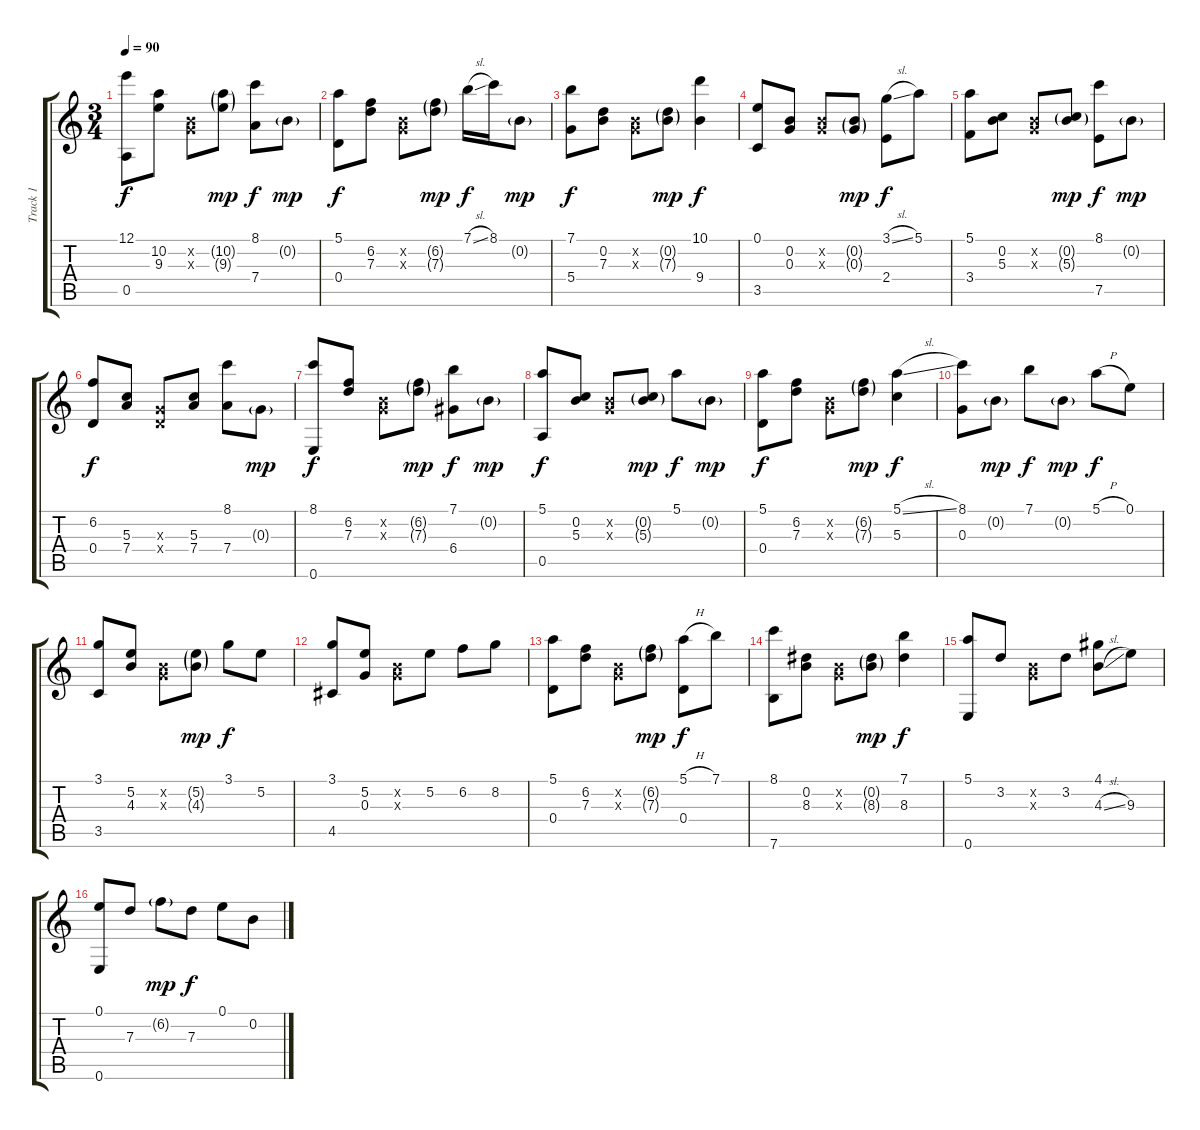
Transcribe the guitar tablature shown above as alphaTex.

\track ("Track 1" "Track 1") {instrument acousticguitarsteel}
\staff {score tabs}
\tuning (E4 B3 G3 D3 A2 E2) {hide}
\ts (3 4)
\tempo 90
\clef g2
\ks c
(12.1 0.5).8{dy f} (10.2 9.3).8 (0.2{x} 0.3{x}).8 (10.2{g} 9.3{g}).8{dy mp} (8.1 7.4).8{dy f} 0.2{g}.8{dy mp} |
(5.1 0.4).8{dy f} (6.2 7.3).8 (0.2{x} 0.3{x}).8 (6.2{g} 7.3{g}).8{dy mp} 7.1{sl}.16{dy f} 8.1.16 0.2{g}.8{dy mp} |
(7.1 5.4).8{dy f} (0.2 7.3).8 (0.2{x} 0.3{x}).8 (0.2{g} 7.3{g}).8{dy mp} (10.1 9.4).4{dy f} |
(0.1 3.5).8 (0.2 0.3).8 (0.2{x} 0.3{x}).8 (0.2{g} 0.3{g}).8{dy mp} (3.1{sl} 2.4).8{dy f} 5.1.8 |
(5.1 3.4).8 (0.2 5.3).8 (0.2{x} 0.3{x}).8 (0.2{g} 5.3{g}).8{dy mp} (8.1 7.5).8{dy f} 0.2{g}.8{dy mp} |
(6.2 0.4).8{dy f} (5.3 7.4).8 (0.3{x} 0.4{x}).8 (5.3 7.4).8 (8.1 7.4).8 0.3{g}.8{dy mp} |
(8.1 0.6).8{dy f} (6.2 7.3).8 (0.2{x} 0.3{x}).8 (6.2{g} 7.3{g}).8{dy mp} (7.1 6.4).8{dy f} 0.2{g}.8{dy mp} |
(5.1 0.5).8{dy f} (0.2 5.3).8 (0.2{x} 0.3{x}).8 (0.2{g} 5.3{g}).8{dy mp} 5.1.8{dy f} 0.2{g}.8{dy mp} |
(5.1 0.4).8{dy f} (6.2 7.3).8 (0.2{x} 0.3{x}).8 (6.2{g} 7.3{g}).8{dy mp} (5.1{sl} 5.3).4{dy f} |
(8.1 0.3).8 0.2{g}.8{dy mp} 7.1.8{dy f} 0.2{g}.8{dy mp} 5.1{h}.8{dy f} 0.1.8 |
(3.1 3.5).8 (5.2 4.3).8 (0.2{x} 0.3{x}).8 (5.2{g} 4.3{g}).8{dy mp} 3.1.8{dy f} 5.2.8 |
(3.1 4.5).8 (5.2 0.3).8 (0.2{x} 0.3{x}).8 5.2.8 6.2.8 8.2.8 |
(5.1 0.4).8 (6.2 7.3).8 (0.2{x} 0.3{x}).8 (6.2{g} 7.3{g}).8{dy mp} (5.1{h} 0.4).8{dy f} 7.1.8 |
(8.1 7.6).8 (0.2 8.3).8 (0.2{x} 0.3{x}).8 (0.2{g} 8.3{g}).8{dy mp} (7.1 8.3).4{dy f} |
(5.1 0.6).8 3.2.8 (0.2{x} 0.3{x}).8 3.2.8 (4.1 4.3{sl}).8 9.3.8 |
(0.1 0.6).8 7.3.8 6.2{g}.8{dy mp} 7.3.8{dy f} 0.1.8 0.2.8
